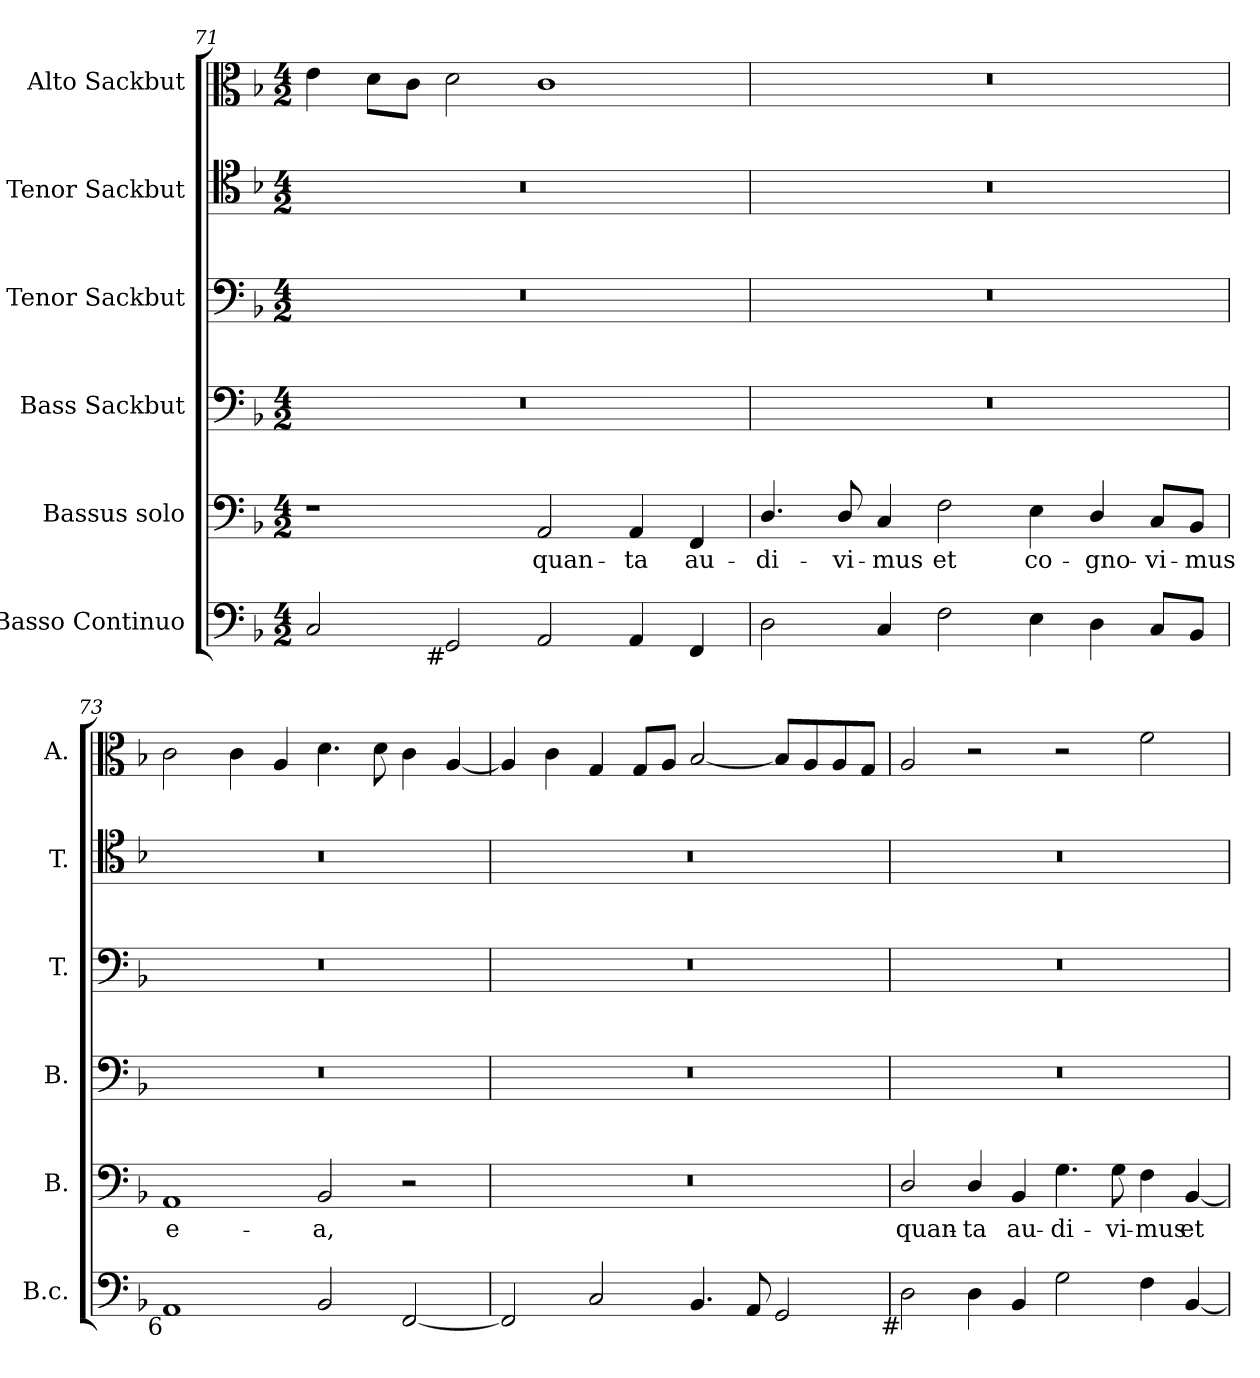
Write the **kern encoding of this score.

**kern	**kern	**text	**kern	**kern	**kern	**kern
*part6	*part5	*part5	*part4	*part3	*part2	*part1
*staff6	*staff5	*staff5	*staff4	*staff3	*staff2	*staff1
*I"Basso Continuo	*I"Bassus solo	*	*I"Bass Sackbut	*I"Tenor Sackbut	*I"Tenor Sackbut	*I"Alto Sackbut
*I'B.c.	*I'B.	*	*I'B.	*I'T.	*I'T.	*I'A.
!!LO:LB:g=z
*clefF4	*clefF4	*	*clefF4	*clefF4	*clefC4	*clefC3
*k[b-]	*k[b-]	*	*k[b-]	*k[b-]	*k[b-]	*k[b-]
*F:	*F:	*	*F:	*F:	*F:	*F:
*M4/2	*M4/2	*	*M4/2	*M4/2	*M4/2	*M4/2
=71	=71	=71	=71	=71	=71	=71
!	!	!	!LO:N:vis=1	!LO:N:vis=1	!LO:N:vis=1	!
2Ci/	1r	.	0r	0r	0r	4ei\
.	.	.	.	.	.	8di\L
.	.	.	.	.	.	8ci\J
!LO:TX:b:rj:t=#	!	!	!	!	!	!
2GGi/	.	.	.	.	.	2di\
!	!	!LO:LY:b:color=#000000	!	!	!	!
2AAi/	2AAi/	quan-	.	.	.	1ci
!	!	!LO:LY:b:color=#000000	!	!	!	!
4AAi/	4AAi/	-ta	.	.	.	.
!	!	!LO:LY:b:color=#000000	!	!	!	!
4FFi/	4FFi/	au-	.	.	.	.
=72	=72	=72	=72	=72	=72	=72
!	!	!LO:LY:b:color=#000000	!LO:N:vis=1	!LO:N:vis=1	!LO:N:vis=1	!LO:N:vis=1
2Di\	4.Di/	-di-	0r	0r	0r	0r
!	!	!LO:LY:b:color=#000000	!	!	!	!
.	8Di/	-vi-	.	.	.	.
!	!	!LO:LY:b:color=#000000	!	!	!	!
4Ci/	4Ci/	-mus	.	.	.	.
!	!	!LO:LY:b:color=#000000	!	!	!	!
2Fi\	2Fi\	et	.	.	.	.
!	!	!LO:LY:b:color=#000000	!	!	!	!
4Ei\	4Ei\	co-	.	.	.	.
!	!	!LO:LY:b:color=#000000	!	!	!	!
4Di\	4Di/	-gno-	.	.	.	.
!	!	!LO:LY:b:color=#000000	!	!	!	!
8Ci/L	8Ci/L	-vi-	.	.	.	.
!	!	!LO:LY:b:color=#000000	!	!	!	!
8BB-i/J	8BB-i/J	-mus	.	.	.	.
=73	=73	=73	=73	=73	=73	=73
!LO:TX:b:rj:t=6	!	!	!	!	!	!
!	!	!LO:LY:b:color=#000000	!LO:N:vis=1	!LO:N:vis=1	!LO:N:vis=1	!
1AAi	1AAi	e-	0r	0r	0r	2ci\
.	.	.	.	.	.	4ci\
.	.	.	.	.	.	4Ai/
!	!	!LO:LY:b:color=#000000	!	!	!	!
2BB-i/	2BB-i/	-a,	.	.	.	4.di\
.	.	.	.	.	.	8di\
[2FFi/	2r	.	.	.	.	4ci\
.	.	.	.	.	.	[4Ai/
!!LO:LB:g=z
=74	=74	=74	=74	=74	=74	=74
!	!LO:N:vis=1	!	!LO:N:vis=1	!LO:N:vis=1	!LO:N:vis=1	!
2FFi/]	0r	.	0r	0r	0r	4Ai/]
.	.	.	.	.	.	4ci\
2Ci/	.	.	.	.	.	4Gi/
.	.	.	.	.	.	8Gi/L
.	.	.	.	.	.	8Ai/J
4.BB-i/	.	.	.	.	.	[2B-i/
8AAi/	.	.	.	.	.	.
2GGi/	.	.	.	.	.	8B-i/L]
.	.	.	.	.	.	8Ai/
.	.	.	.	.	.	8Ai/
.	.	.	.	.	.	8Gi/J
=75	=75	=75	=75	=75	=75	=75
!LO:TX:b:rj:t=#	!	!	!	!	!	!
!	!	!LO:LY:b:color=#000000	!LO:N:vis=1	!LO:N:vis=1	!LO:N:vis=1	!
2Di\	2Di/	quan-	0r	0r	0r	2Ai/
!	!	!LO:LY:b:color=#000000	!	!	!	!
4Di\	4Di/	-ta	.	.	.	2r
!	!	!LO:LY:b:color=#000000	!	!	!	!
4BB-i/	4BB-i/	au-	.	.	.	.
!	!	!LO:LY:b:color=#000000	!	!	!	!
2Gi\	4.Gi\	-di-	.	.	.	2r
!	!	!LO:LY:b:color=#000000	!	!	!	!
.	8Gi\	-vi-	.	.	.	.
!	!	!LO:LY:b:color=#000000	!	!	!	!
4Fi\	4Fi\	-mus	.	.	.	2fi\
!	!	!LO:LY:b:color=#000000	!	!	!	!
[4BB-i/	[4BB-i/	et	.	.	.	.
=	=	=	=	=	=	=
*-	*-	*-	*-	*-	*-	*-
